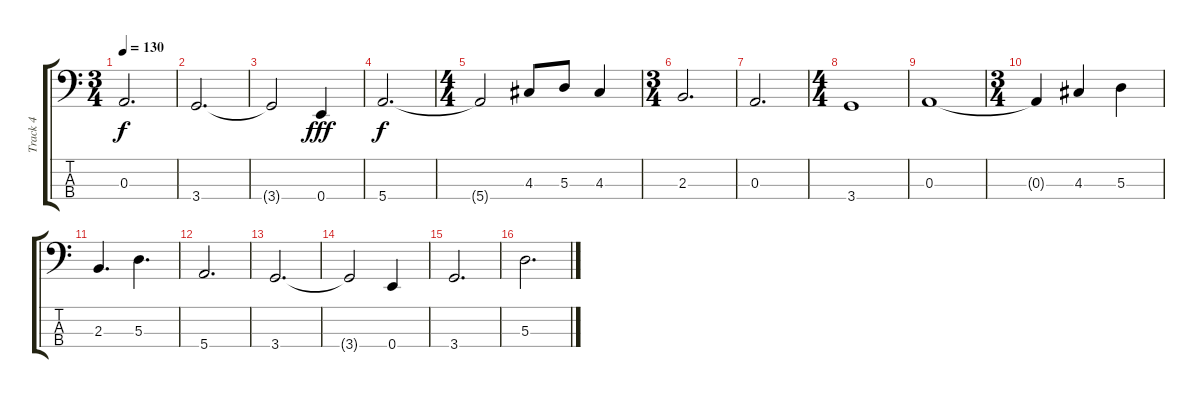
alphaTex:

\track ("Track 4" "Track 4") {instrument electricbassfinger}
\staff {score tabs}
\tuning (G2 D2 A1 E1) {hide}
\ts (3 4)
\tempo 130
\clef f4
\ks c
0.3.2{d dy f} |
3.4.2{d} |
3.4{t}.2 0.4.4{dy fff} |
5.4.2{d dy f} |
\ts (4 4)
5.4{t}.2 4.3.8 5.3.8 4.3.4 |
\ts (3 4)
2.3.2{d} |
0.3.2{d} |
\ts (4 4)
3.4.1 |
0.3.1 |
\ts (3 4)
0.3{t}.4 4.3.4 5.3.4 |
2.3.4{d} 5.3.4{d} |
5.4.2{d} |
3.4.2{d} |
3.4{t}.2 0.4.4 |
3.4.2{d} |
5.3.2{d}
